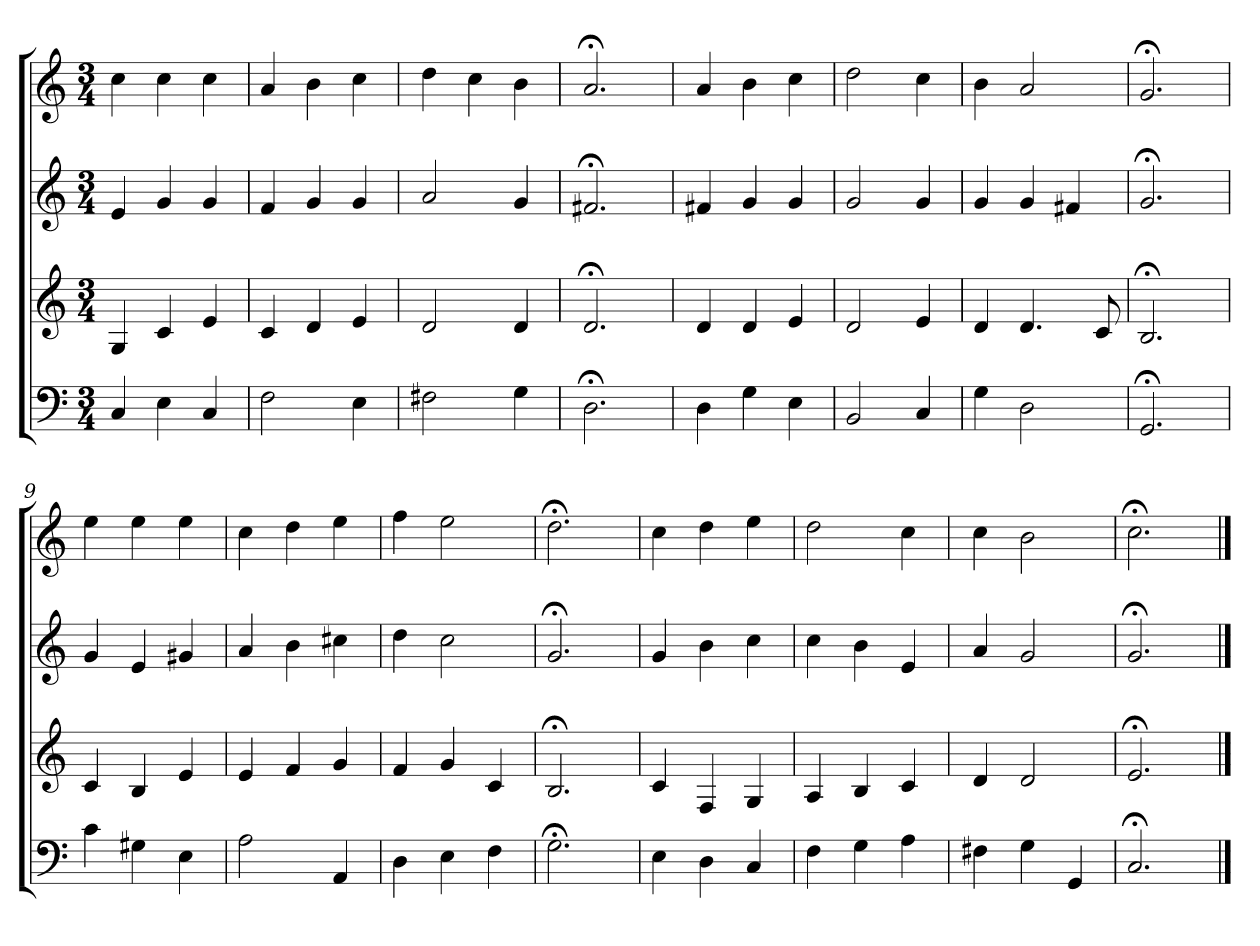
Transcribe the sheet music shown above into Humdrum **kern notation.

**kern	**kern	**kern	**kern
*part4	*part3	*part2	*part1
*staff4	*staff3	*staff2	*staff1
*M3/4	*M3/4	*M3/4	*M3/4
=1	=1	=1	=1
4C	4G	4e	4cc
4E	4c	4g	4cc
4C	4e	4g	4cc
=2	=2	=2	=2
2F	4c	4f	4a
.	4d	4g	4b
4E	4e	4g	4cc
=3	=3	=3	=3
2F#X	2d	2a	4dd
.	.	.	4cc
4G	4d	4g	4b
=4	=4	=4	=4
2.D;<	2.d;<	2.f#X;<	2.a;<
=5	=5	=5	=5
4D	4d	4f#X	4a
4G	4d	4g	4b
4E	4e	4g	4cc
=6	=6	=6	=6
2BB	2d	2g	2dd
4C	4e	4g	4cc
=7	=7	=7	=7
4G	4d	4g	4b
2D	4.d	4g	2a
.	.	4f#X	.
.	8c	.	.
=8	=8	=8	=8
2.GG;<	2.B;<	2.g;<	2.g;<
=9	=9	=9	=9
4c	4c	4g	4ee
4G#X	4B	4e	4ee
4E	4e	4g#X	4ee
=10	=10	=10	=10
2A	4e	4a	4cc
.	4f	4b	4dd
4AA	4g	4cc#X	4ee
=11	=11	=11	=11
4D	4f	4dd	4ff
4E	4g	2cc	2ee
4F	4c	.	.
=12	=12	=12	=12
2.G;<	2.B;<	2.g;<	2.dd;<
=13	=13	=13	=13
4E	4c	4g	4cc
4D	4F	4b	4dd
4C	4G	4cc	4ee
=14	=14	=14	=14
4F	4A	4cc	2dd
4G	4B	4b	.
4A	4c	4e	4cc
=15	=15	=15	=15
4F#X	4d	4a	4cc
4G	2d	2g	2b
4GG	.	.	.
=16	=16	=16	=16
2.C;<	2.e;<	2.g;<	2.cc;<
==	==	==	==
*-	*-	*-	*-
